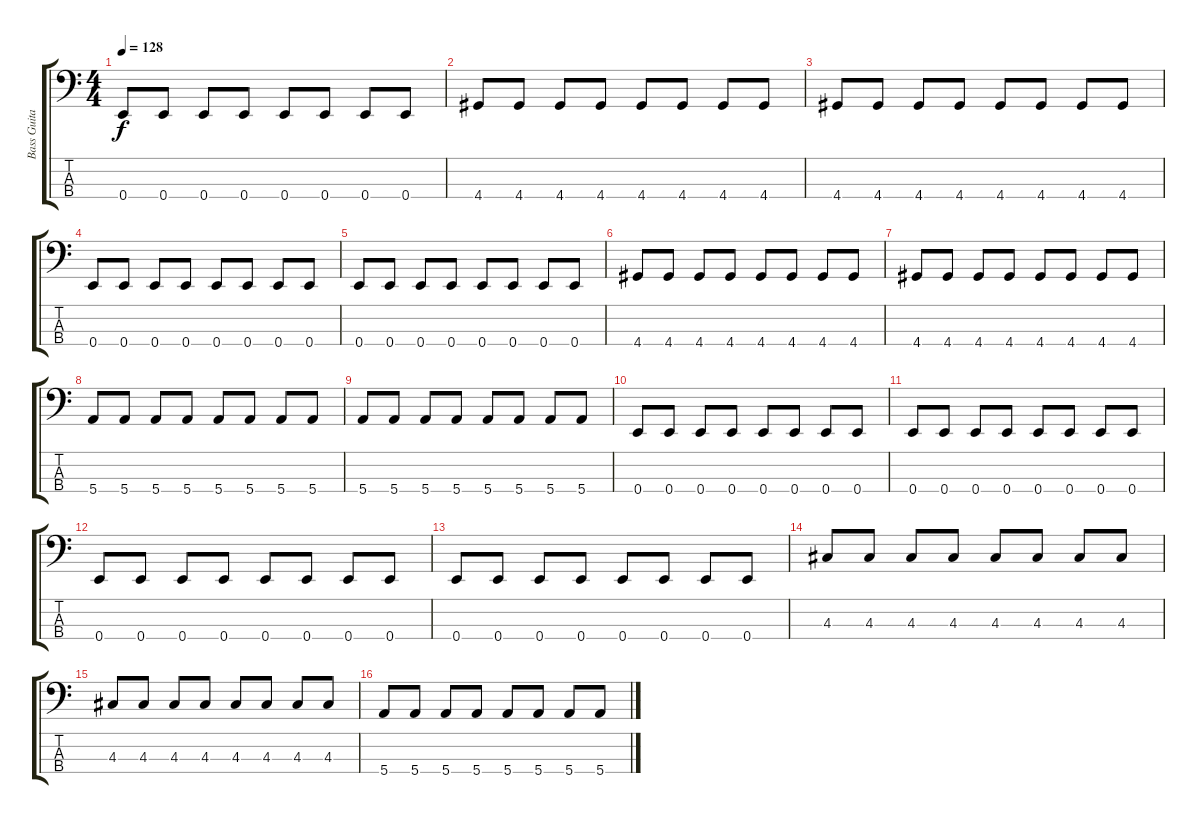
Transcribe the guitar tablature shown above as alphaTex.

\track ("Bass Guitar" "Bass Guita") {instrument electricbasspick}
\staff {score tabs}
\tuning (G2 D2 A1 E1) {hide}
\ts (4 4)
\tempo 128
\clef f4
\ks c
0.4.8{dy f} 0.4.8 0.4.8 0.4.8 0.4.8 0.4.8 0.4.8 0.4.8 |
4.4.8 4.4.8 4.4.8 4.4.8 4.4.8 4.4.8 4.4.8 4.4.8 |
4.4.8 4.4.8 4.4.8 4.4.8 4.4.8 4.4.8 4.4.8 4.4.8 |
0.4.8 0.4.8 0.4.8 0.4.8 0.4.8 0.4.8 0.4.8 0.4.8 |
0.4.8 0.4.8 0.4.8 0.4.8 0.4.8 0.4.8 0.4.8 0.4.8 |
4.4.8 4.4.8 4.4.8 4.4.8 4.4.8 4.4.8 4.4.8 4.4.8 |
4.4.8 4.4.8 4.4.8 4.4.8 4.4.8 4.4.8 4.4.8 4.4.8 |
5.4.8 5.4.8 5.4.8 5.4.8 5.4.8 5.4.8 5.4.8 5.4.8 |
5.4.8 5.4.8 5.4.8 5.4.8 5.4.8 5.4.8 5.4.8 5.4.8 |
0.4.8 0.4.8 0.4.8 0.4.8 0.4.8 0.4.8 0.4.8 0.4.8 |
0.4.8 0.4.8 0.4.8 0.4.8 0.4.8 0.4.8 0.4.8 0.4.8 |
0.4.8 0.4.8 0.4.8 0.4.8 0.4.8 0.4.8 0.4.8 0.4.8 |
0.4.8 0.4.8 0.4.8 0.4.8 0.4.8 0.4.8 0.4.8 0.4.8 |
4.3.8 4.3.8 4.3.8 4.3.8 4.3.8 4.3.8 4.3.8 4.3.8 |
4.3.8 4.3.8 4.3.8 4.3.8 4.3.8 4.3.8 4.3.8 4.3.8 |
5.4.8 5.4.8 5.4.8 5.4.8 5.4.8 5.4.8 5.4.8 5.4.8
